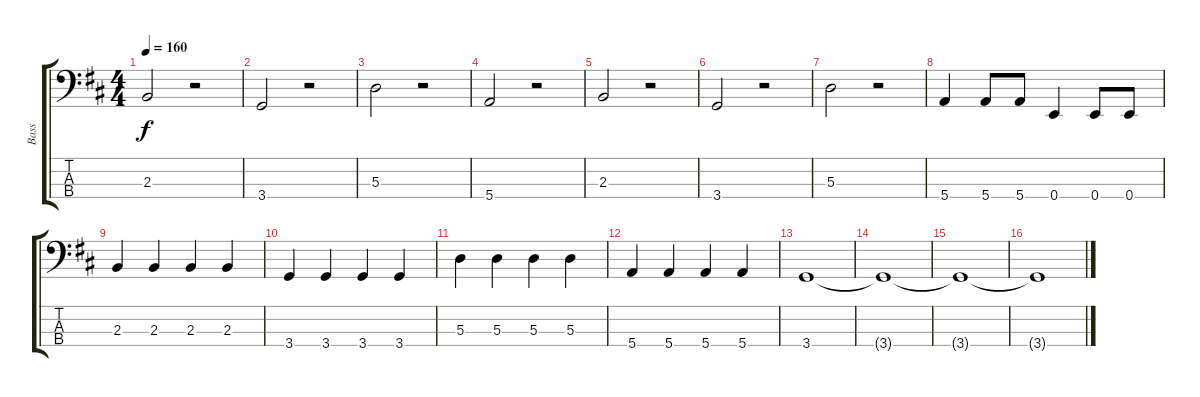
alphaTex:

\track ("Bass" "Bass") {instrument electricbassfinger}
\staff {score tabs}
\tuning (G2 D2 A1 E1) {hide}
\ts (4 4)
\tempo 160
\clef f4
\ks d
2.3.2{dy f} r.2 |
3.4.2 r.2 |
5.3.2 r.2 |
5.4.2 r.2 |
2.3.2 r.2 |
3.4.2 r.2 |
5.3.2 r.2 |
5.4.4 5.4.8 5.4.8 0.4.4 0.4.8 0.4.8 |
2.3.4 2.3.4 2.3.4 2.3.4 |
3.4.4 3.4.4 3.4.4 3.4.4 |
5.3.4 5.3.4 5.3.4 5.3.4 |
5.4.4 5.4.4 5.4.4 5.4.4 |
3.4.1 |
3.4{t}.1 |
3.4{t}.1 |
3.4{t}.1
